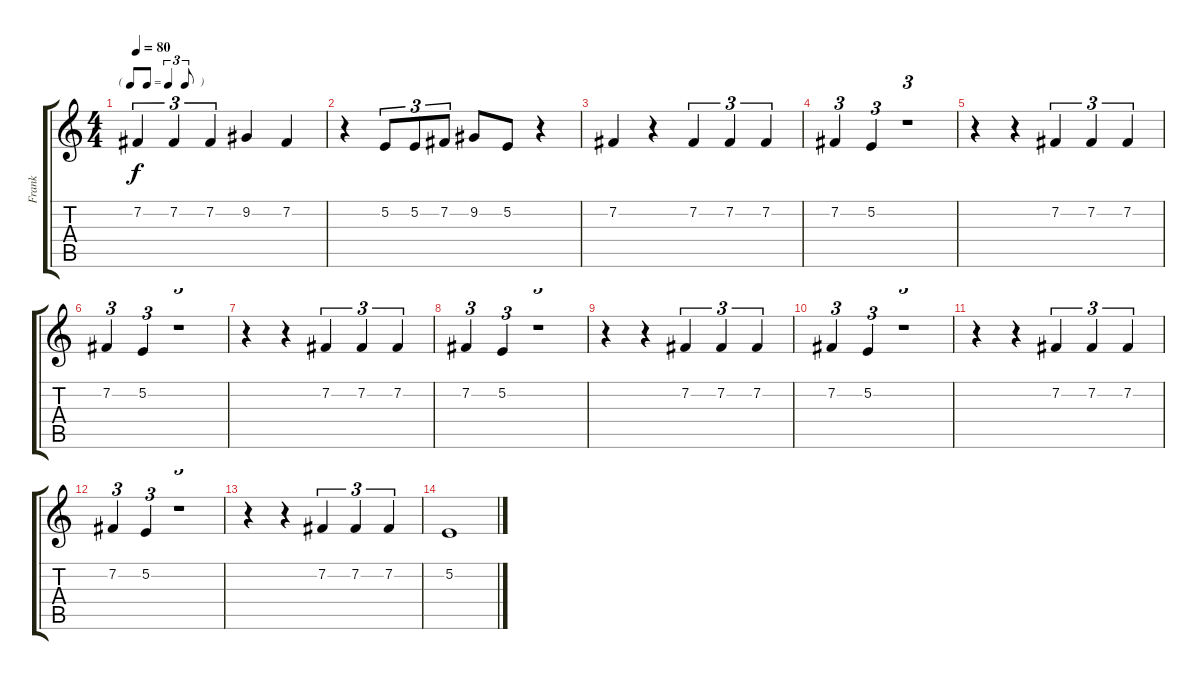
\track ("Frank" "Frank") {instrument tenorsax}
\staff {score tabs}
\tuning (E4 B3 G3 D3 A2 E2) {hide}
\ts (4 4)
\tf triplet8th
\tempo 80
\clef g2
\ks c
7.2.4{tu (3 2) dy f} 7.2.4{tu (3 2)} 7.2.4{tu (3 2) beam merge} 9.2.4 7.2.4 |
r.4 5.2.8{tu (3 2)} 5.2.8{tu (3 2) beam merge} 7.2.8{tu (3 2)} 9.2.8{beam merge} 5.2.8 r.4 |
7.2.4{beam merge} r.4{beam merge} 7.2.4{tu (3 2) beam merge} 7.2.4{tu (3 2)} 7.2.4{tu (3 2)} |
7.2.4{tu (3 2)} 5.2.4{tu (3 2)} r.1{tu (3 2)} |
r.4{beam merge} r.4{beam merge} 7.2.4{tu (3 2) beam merge} 7.2.4{tu (3 2)} 7.2.4{tu (3 2)} |
7.2.4{tu (3 2)} 5.2.4{tu (3 2)} r.1{tu (3 2)} |
r.4{beam merge} r.4{beam merge} 7.2.4{tu (3 2) beam merge} 7.2.4{tu (3 2)} 7.2.4{tu (3 2)} |
7.2.4{tu (3 2)} 5.2.4{tu (3 2)} r.1{tu (3 2)} |
r.4{beam merge} r.4{beam merge} 7.2.4{tu (3 2) beam merge} 7.2.4{tu (3 2)} 7.2.4{tu (3 2)} |
7.2.4{tu (3 2)} 5.2.4{tu (3 2)} r.1{tu (3 2)} |
r.4{beam merge} r.4{beam merge} 7.2.4{tu (3 2) beam merge} 7.2.4{tu (3 2)} 7.2.4{tu (3 2)} |
7.2.4{tu (3 2)} 5.2.4{tu (3 2)} r.1{tu (3 2)} |
r.4 r.4 7.2.4{tu (3 2)} 7.2.4{tu (3 2) beam merge} 7.2.4{tu (3 2)} |
5.2.1
